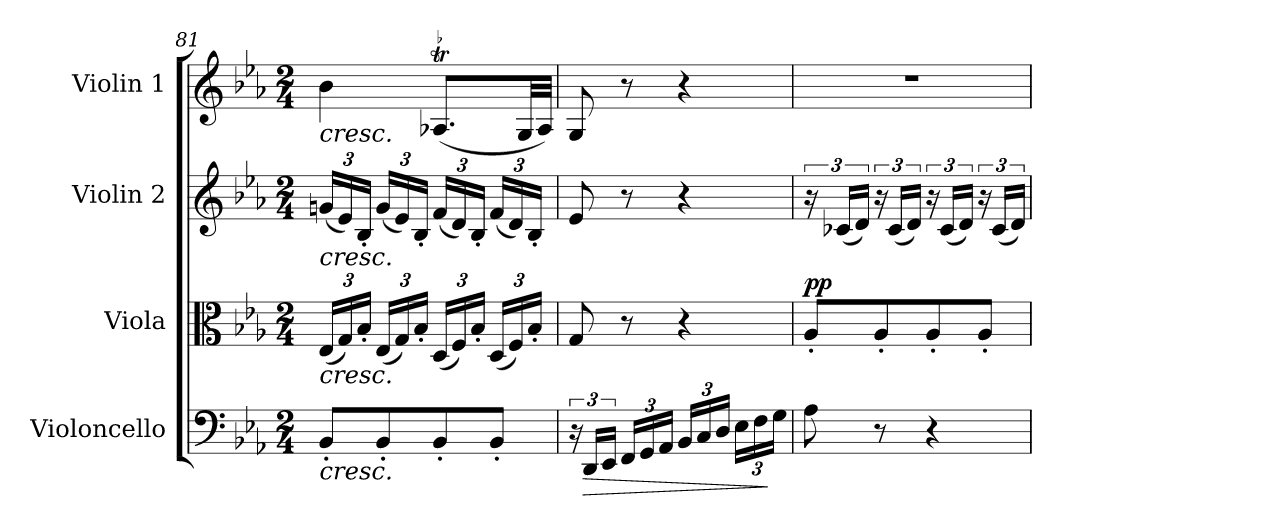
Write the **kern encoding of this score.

**kern	**dynam	**kern	**dynam	**kern	**kern
*part4	*part4	*part3	*part3	*part2	*part1
*staff4	*staff4	*staff3	*staff3	*staff2	*staff1
*I"Violoncello	*	*I"Viola	*	*I"Violin 2	*I"Violin 1
*I'Vc	*	*I'Vla	*	*I'Vln	*I'Vln
!!LO:LB:g=z
*clefF4	*	*clefC3	*	*clefG2	*clefG2
*k[b-e-a-]	*	*k[b-e-a-]	*	*k[b-e-a-]	*k[b-e-a-]
*M2/4	*	*M2/4	*	*M2/4	*M2/4
*	*	*Xbrackettup	*	*Xbrackettup	*
=81	=81	=81	=81	=81	=81
!	!	!	!	!	!LO:TX:b:i:t=cresc.
!	!	!	!	!LO:TX:b:i:t=cresc.	!
!	!	!LO:TX:b:i:t=cresc.	!	!	!
!LO:TX:b:i:t=cresc.	!	!	!	!	!
8BB-'/L	.	(24E-/LL	.	(24gn/LL	4b-\
.	.	24G/)	.	24e-/)	.
.	.	24B-'/JJ	.	24B-'/JJ	.
8BB-'/	.	(24E-/LL	.	(24g/LL	.
.	.	24G/)	.	24e-/)	.
.	.	24B-'/JJ	.	24B-'/JJ	.
!	!	!	!	!	!LO:TR:acc=-
8BB-'/	.	(24D/LL	.	(24f/LL	(8.A-XT/L
.	.	24F/)	.	24d/)	.
.	.	24B-'/JJ	.	24B-'/JJ	.
8BB-'/J	.	(24D/LL	.	(24f/LL	.
.	.	24F/)	.	24d/)	.
.	.	.	.	.	32G/LL
.	.	24B-'/JJ	.	24B-'/JJ	.
.	.	.	.	.	32A-/JJJ)
=82	=82	=82	=82	=82	=82
24r	.	8G/	.	8e-/	8G/
!	!LO:HP:b	!	!	!	!
24DD/LL	>	.	.	.	.
24EE-/JJ	.	.	.	.	.
*Xbrackettup	*	*	*	*	*
24FF/LL	.	8r	.	8r	8r
24GG/	.	.	.	.	.
24AA-/JJ	.	.	.	.	.
24BB-/LL	.	4r	.	4r	4r
24C/	.	.	.	.	.
24D/JJ	.	.	.	.	.
24E-\LL	.	.	.	.	.
24F\	.	.	.	.	.
24G\JJ	]	.	.	.	.
=83	=83	=83	=83	=83	=83
*	*	*	*	*brackettup	*
!	!	!	!LO:DY:b	!	!
!	!	!	!LO:DY:n=1:a	!	!
8A-\	.	8A-'/L	p p	24r	2r
.	.	.	.	(24c-X/LL	.
.	.	.	.	24d/JJ)	.
8r	.	8A-'/	.	24r	.
.	.	.	.	(24c-/LL	.
.	.	.	.	24d/JJ)	.
4r	.	8A-'/	.	24r	.
.	.	.	.	(24c-/LL	.
.	.	.	.	24d/JJ)	.
.	.	8A-'/J	.	24r	.
.	.	.	.	(24c-/LL	.
.	.	.	.	24d/JJ)	.
=	=	=	=	=	=
*-	*-	*-	*-	*-	*-
